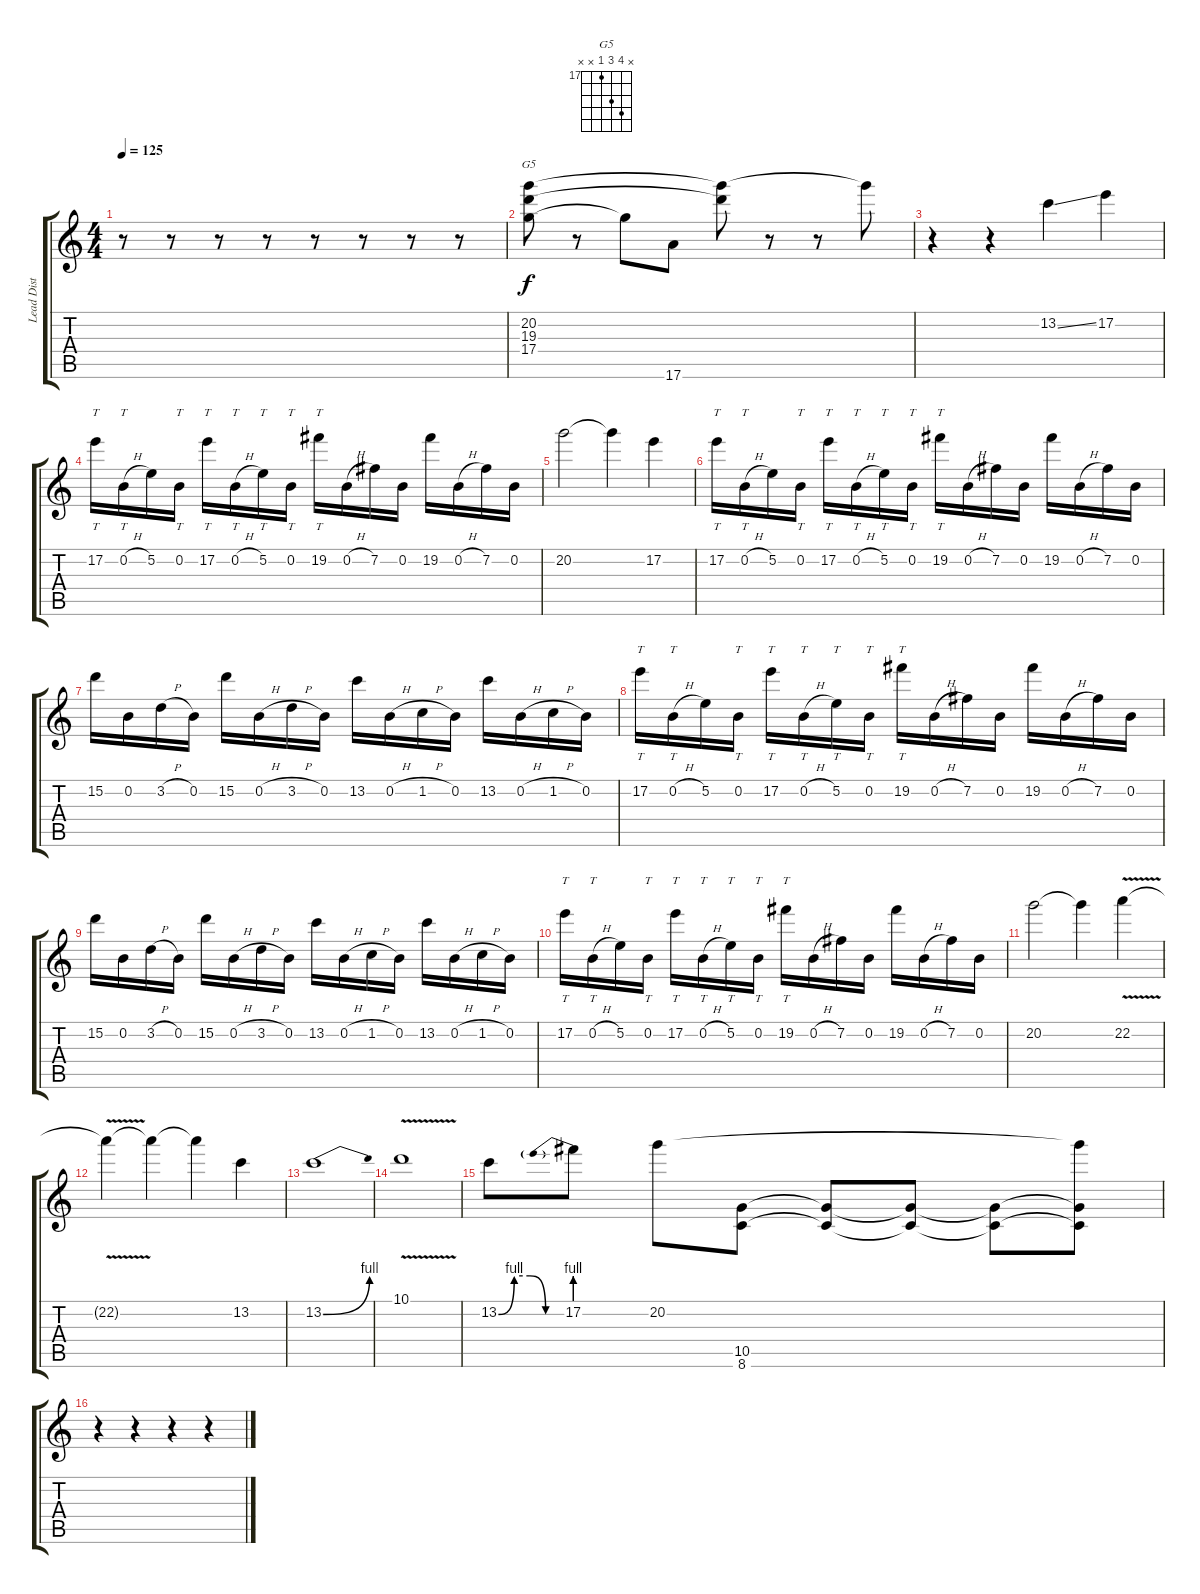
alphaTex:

\track ("Lead Dist" "Lead Dist") {instrument overdrivenguitar}
\staff {score tabs}
\tuning (E4 B3 G3 D3 A2 E2) {hide}
\chord ("G5" x 20 19 17 x x) {firstfret 17}
\ts (4 4)
\tempo 125
\clef g2
\ks c
r.8{dy f} r.8 r.8 r.8 r.8 r.8 r.8 r.8 |
(20.2 19.3 17.4).8{ch "G5"} r.8 17.4{t}.8 17.6{t}.8 (20.2{t} 19.3{t}).8 r.8 r.8 20.2{t}.8 |
r.4 r.4 13.2{ss}.4 17.2.4 |
17.2.16{tt} 0.2{h}.16{tt} 5.2.16 0.2.16{tt} 17.2.16{tt} 0.2{h}.16{tt} 5.2.16{tt} 0.2.16{tt} 19.2.16{tt} 0.2{h}.16 7.2.16 0.2.16 19.2.16 0.2{h}.16 7.2.16 0.2.16 |
20.2.2 20.2{t}.4 17.2.4 |
17.2.16{tt} 0.2{h}.16{tt} 5.2.16 0.2.16{tt} 17.2.16{tt} 0.2{h}.16{tt} 5.2.16{tt} 0.2.16{tt} 19.2.16{tt} 0.2{h}.16 7.2.16 0.2.16 19.2.16 0.2{h}.16 7.2.16 0.2.16 |
15.2.16 0.2.16 3.2{h}.16 0.2.16 15.2.16 0.2{h}.16 3.2{h}.16 0.2.16 13.2.16 0.2{h}.16 1.2{h}.16 0.2.16 13.2.16 0.2{h}.16 1.2{h}.16 0.2.16 |
17.2.16{tt} 0.2{h}.16{tt} 5.2.16 0.2.16{tt} 17.2.16{tt} 0.2{h}.16{tt} 5.2.16{tt} 0.2.16{tt} 19.2.16{tt} 0.2{h}.16 7.2.16 0.2.16 19.2.16 0.2{h}.16 7.2.16 0.2.16 |
15.2.16 0.2.16 3.2{h}.16 0.2.16 15.2.16 0.2{h}.16 3.2{h}.16 0.2.16 13.2.16 0.2{h}.16 1.2{h}.16 0.2.16 13.2.16 0.2{h}.16 1.2{h}.16 0.2.16 |
17.2.16{tt} 0.2{h}.16{tt} 5.2.16 0.2.16{tt} 17.2.16{tt} 0.2{h}.16{tt} 5.2.16{tt} 0.2.16{tt} 19.2.16{tt} 0.2{h}.16 7.2.16 0.2.16 19.2.16 0.2{h}.16 7.2.16 0.2.16 |
20.2.2 20.2{t}.4 22.2{v}.4 |
22.2{t}.4 22.2{t}.4 22.2{t}.4 13.2.4 |
13.2{be (bend 0 0 60 4)}.1 |
10.1{v}.1 |
13.2{be (custom 0 0 15 4 30 4 45 0 60 0)}.8 17.2{be (prebend 0 4 60 4)}.8 20.2.8 (10.5 8.6).8 (10.5{t} 8.6{t}).8 (10.5{t} 8.6{t}).8 (10.5{t} 8.6{t}).8 (20.2{t} 10.5{t} 8.6{t}).8 |
r.4 r.4 r.4 r.4
